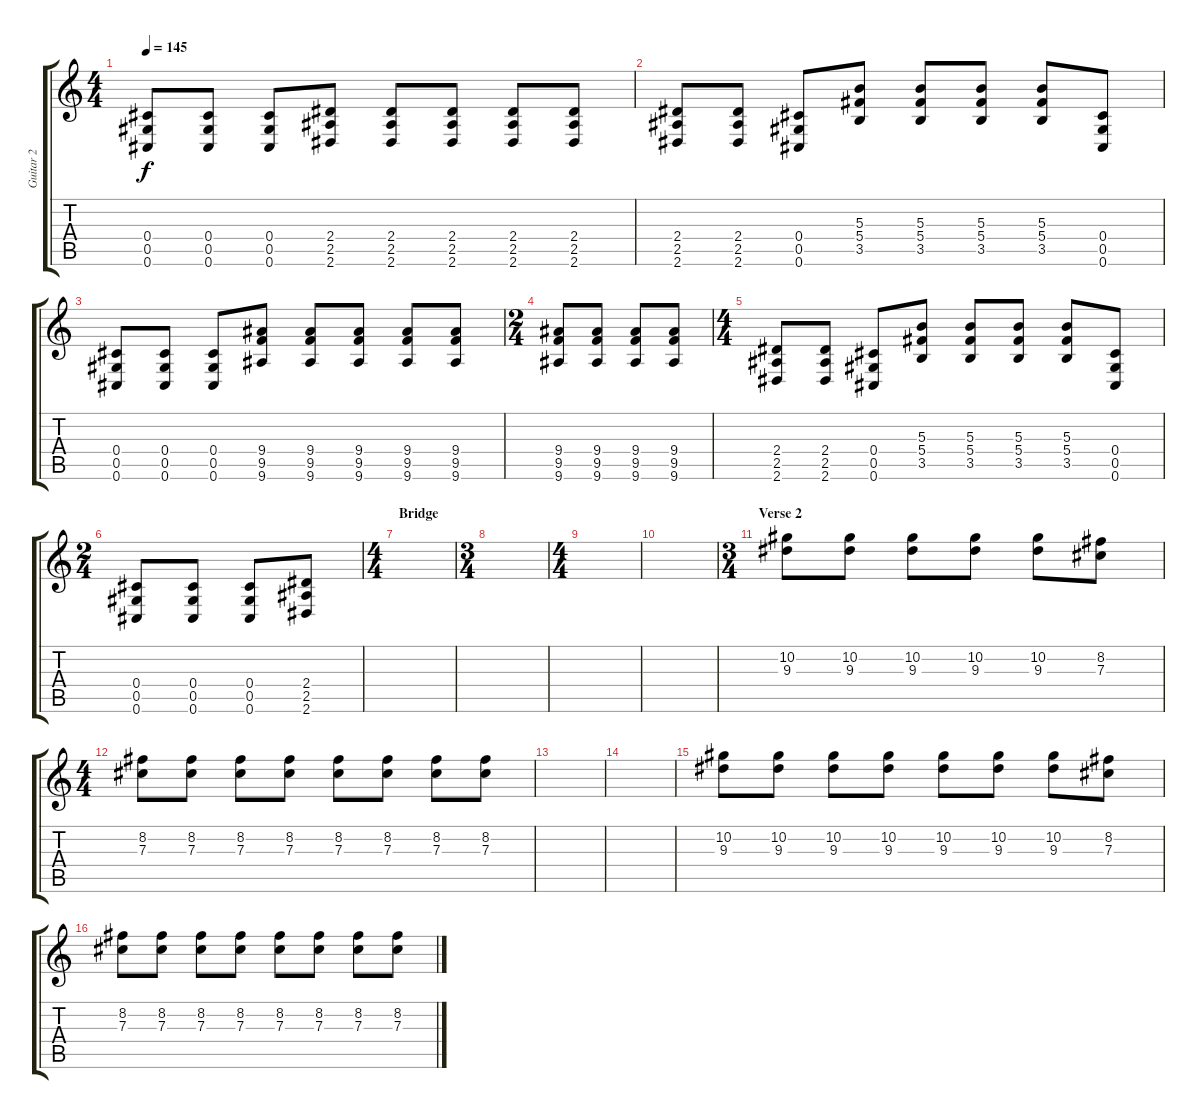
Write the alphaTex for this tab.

\track ("Guitar 2" "Guitar 2") {instrument distortionguitar}
\staff {score tabs}
\tuning (Eb4 Bb3 Gb3 Db3 Ab2 Db2) {hide}
\ts (4 4)
\tempo 145
\clef g2
\ks c
(0.4 0.5 0.6).8{dy f} (0.4 0.5 0.6).8 (0.4 0.5 0.6).8 (2.4 2.5 2.6).8 (2.4 2.5 2.6).8 (2.4 2.5 2.6).8 (2.4 2.5 2.6).8 (2.4 2.5 2.6).8 |
(2.4 2.5 2.6).8 (2.4 2.5 2.6).8 (0.4 0.5 0.6).8 (5.3 5.4 3.5).8 (5.3 5.4 3.5).8 (5.3 5.4 3.5).8 (5.3 5.4 3.5).8 (0.4 0.5 0.6).8 |
(0.4 0.5 0.6).8 (0.4 0.5 0.6).8 (0.4 0.5 0.6).8 (9.4 9.5 9.6).8 (9.4 9.5 9.6).8 (9.4 9.5 9.6).8 (9.4 9.5 9.6).8 (9.4 9.5 9.6).8 |
\ts (2 4)
(9.4 9.5 9.6).8 (9.4 9.5 9.6).8 (9.4 9.5 9.6).8 (9.4 9.5 9.6).8 |
\ts (4 4)
(2.4 2.5 2.6).8 (2.4 2.5 2.6).8 (0.4 0.5 0.6).8 (5.3 5.4 3.5).8 (5.3 5.4 3.5).8 (5.3 5.4 3.5).8 (5.3 5.4 3.5).8 (0.4 0.5 0.6).8 |
\ts (2 4)
(0.4 0.5 0.6).8 (0.4 0.5 0.6).8 (0.4 0.5 0.6).8 (2.4 2.5 2.6).8 |
\ts (4 4)
\section ("" "Bridge")
|
\ts (3 4)
|
\ts (4 4)
|
|
\ts (3 4)
\section ("" "Verse 2")
(10.2 9.3).8 (10.2 9.3).8 (10.2 9.3).8 (10.2 9.3).8 (10.2 9.3).8 (8.2 7.3).8 |
\ts (4 4)
(8.2 7.3).8 (8.2 7.3).8 (8.2 7.3).8 (8.2 7.3).8 (8.2 7.3).8 (8.2 7.3).8 (8.2 7.3).8 (8.2 7.3).8 |
|
|
(10.2 9.3).8 (10.2 9.3).8 (10.2 9.3).8 (10.2 9.3).8 (10.2 9.3).8 (10.2 9.3).8 (10.2 9.3).8 (8.2 7.3).8 |
(8.2 7.3).8 (8.2 7.3).8 (8.2 7.3).8 (8.2 7.3).8 (8.2 7.3).8 (8.2 7.3).8 (8.2 7.3).8 (8.2 7.3).8
